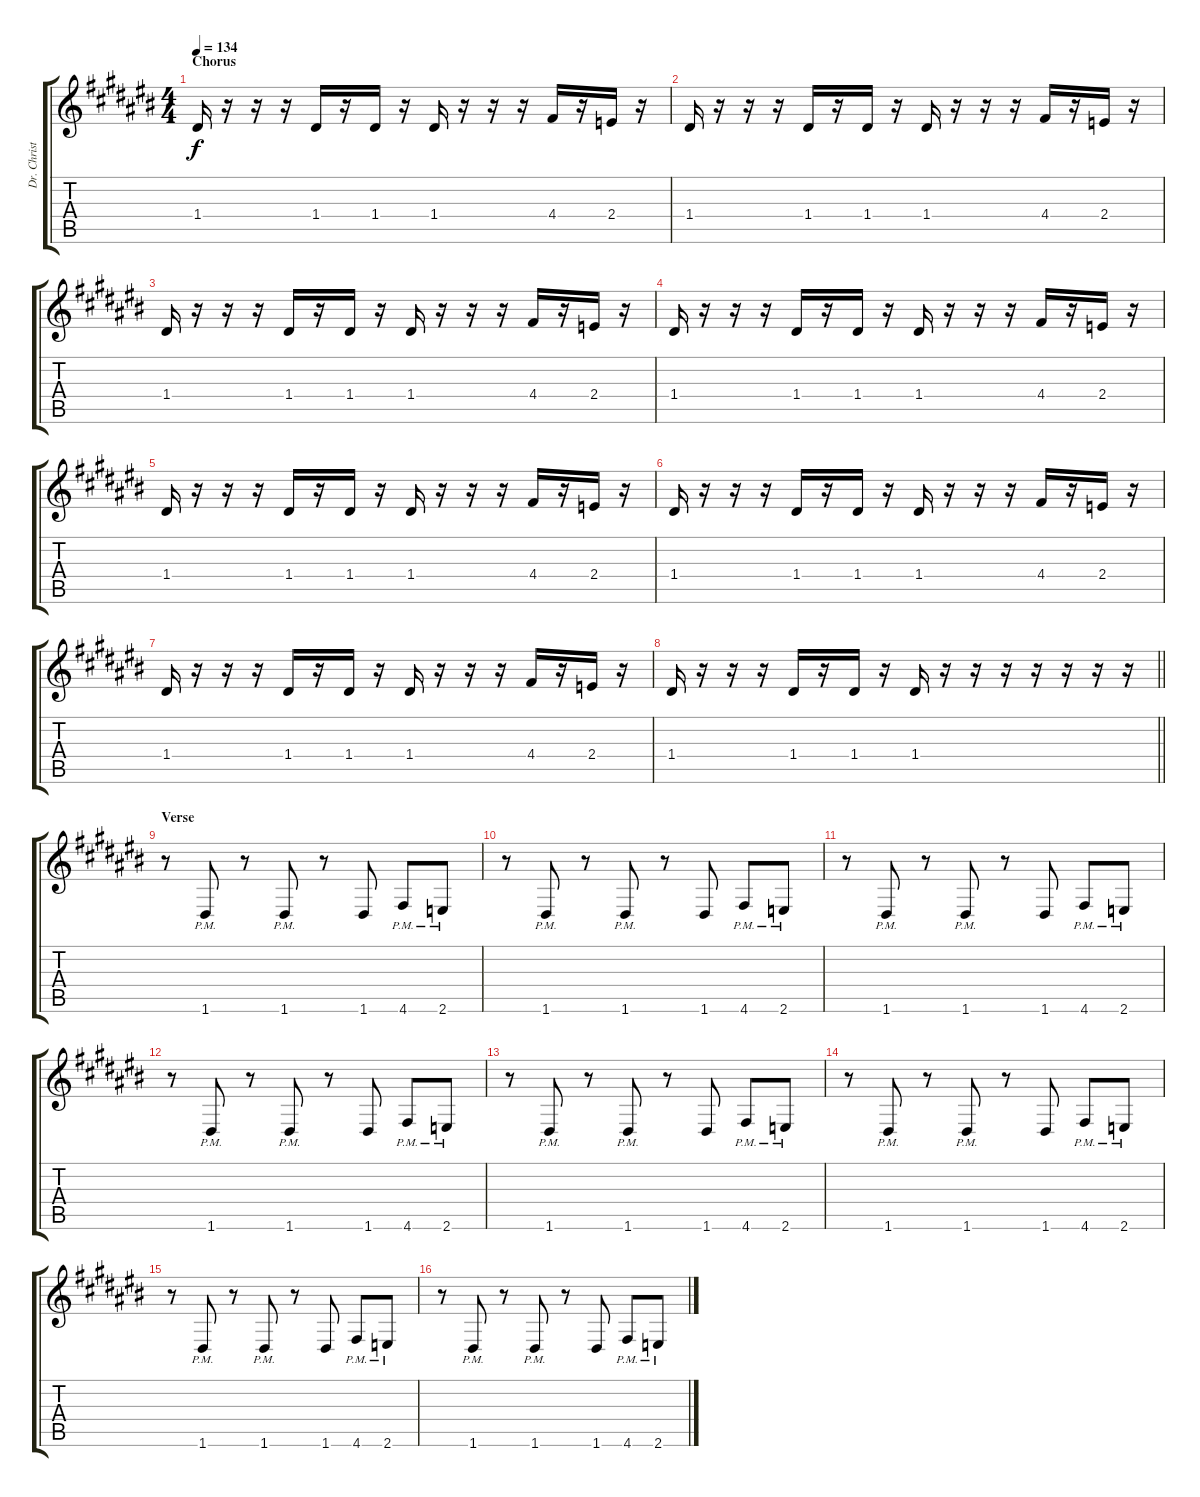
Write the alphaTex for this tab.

\track ("Dr. Christian Lorenz - Keyboard I" "Dr. Christ") {instrument synthbass2}
\staff {score tabs}
\tuning (E4 B3 G3 D3 A2 D2) {hide}
\ts (4 4)
\section ("" "Chorus")
\tempo 134
\clef g2
\ks c#
1.4.16{dy f volume 8 balance 16 instrument synthbass2} r.16 r.16 r.16 1.4.16 r.16 1.4.16 r.16 1.4.16 r.16 r.16 r.16 4.4.16 r.16 2.4.16 r.16 |
1.4.16 r.16 r.16 r.16 1.4.16 r.16 1.4.16 r.16 1.4.16 r.16 r.16 r.16 4.4.16 r.16 2.4.16 r.16 |
1.4.16{balance 0} r.16 r.16 r.16 1.4.16 r.16 1.4.16 r.16 1.4.16 r.16 r.16 r.16 4.4.16 r.16 2.4.16 r.16 |
1.4.16 r.16 r.16 r.16 1.4.16 r.16 1.4.16 r.16 1.4.16 r.16 r.16 r.16 4.4.16 r.16 2.4.16 r.16 |
1.4.16{balance 16} r.16 r.16 r.16 1.4.16 r.16 1.4.16 r.16 1.4.16 r.16 r.16 r.16 4.4.16 r.16 2.4.16 r.16 |
1.4.16 r.16 r.16 r.16 1.4.16 r.16 1.4.16 r.16 1.4.16 r.16 r.16 r.16 4.4.16 r.16 2.4.16 r.16 |
1.4.16{balance 0} r.16 r.16 r.16 1.4.16 r.16 1.4.16 r.16 1.4.16 r.16 r.16 r.16 4.4.16 r.16 2.4.16 r.16 |
\barLineRight lightlight
1.4.16 r.16 r.16 r.16 1.4.16 r.16 1.4.16 r.16 1.4.16 r.16 r.16 r.16 r.16 r.16 r.16 r.16 |
\section ("" "Verse")
r.8{volume 12 balance 9 instrument lead2sawtooth} 1.6{pm}.8 r.8 1.6{pm}.8 r.8 1.6.8 4.6{pm}.8 2.6{pm}.8 |
r.8 1.6{pm}.8 r.8 1.6{pm}.8 r.8 1.6.8 4.6{pm}.8 2.6{pm}.8 |
r.8 1.6{pm}.8 r.8 1.6{pm}.8 r.8 1.6.8 4.6{pm}.8 2.6{pm}.8 |
r.8 1.6{pm}.8 r.8 1.6{pm}.8 r.8 1.6.8 4.6{pm}.8 2.6{pm}.8 |
r.8 1.6{pm}.8 r.8 1.6{pm}.8 r.8 1.6.8 4.6{pm}.8 2.6{pm}.8 |
r.8 1.6{pm}.8 r.8 1.6{pm}.8 r.8 1.6.8 4.6{pm}.8 2.6{pm}.8 |
r.8 1.6{pm}.8 r.8 1.6{pm}.8 r.8 1.6.8 4.6{pm}.8 2.6{pm}.8 |
r.8 1.6{pm}.8 r.8 1.6{pm}.8 r.8 1.6.8 4.6{pm}.8 2.6{pm}.8
